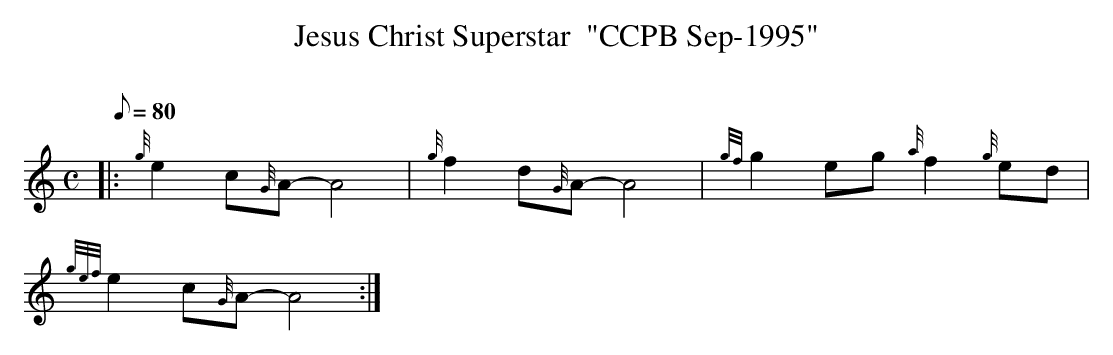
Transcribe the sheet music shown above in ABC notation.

X:1
T:Jesus Christ Superstar  "CCPB Sep-1995"
M:C
L:1/8
Q:80
C:
K:HP
|: {g}e2c{G}A-A4 | \
{g}f2d{G}A-A4 | \
{gf}g2eg{a}f2{g}ed |
{gef}e2c{G}A-A4 :|
